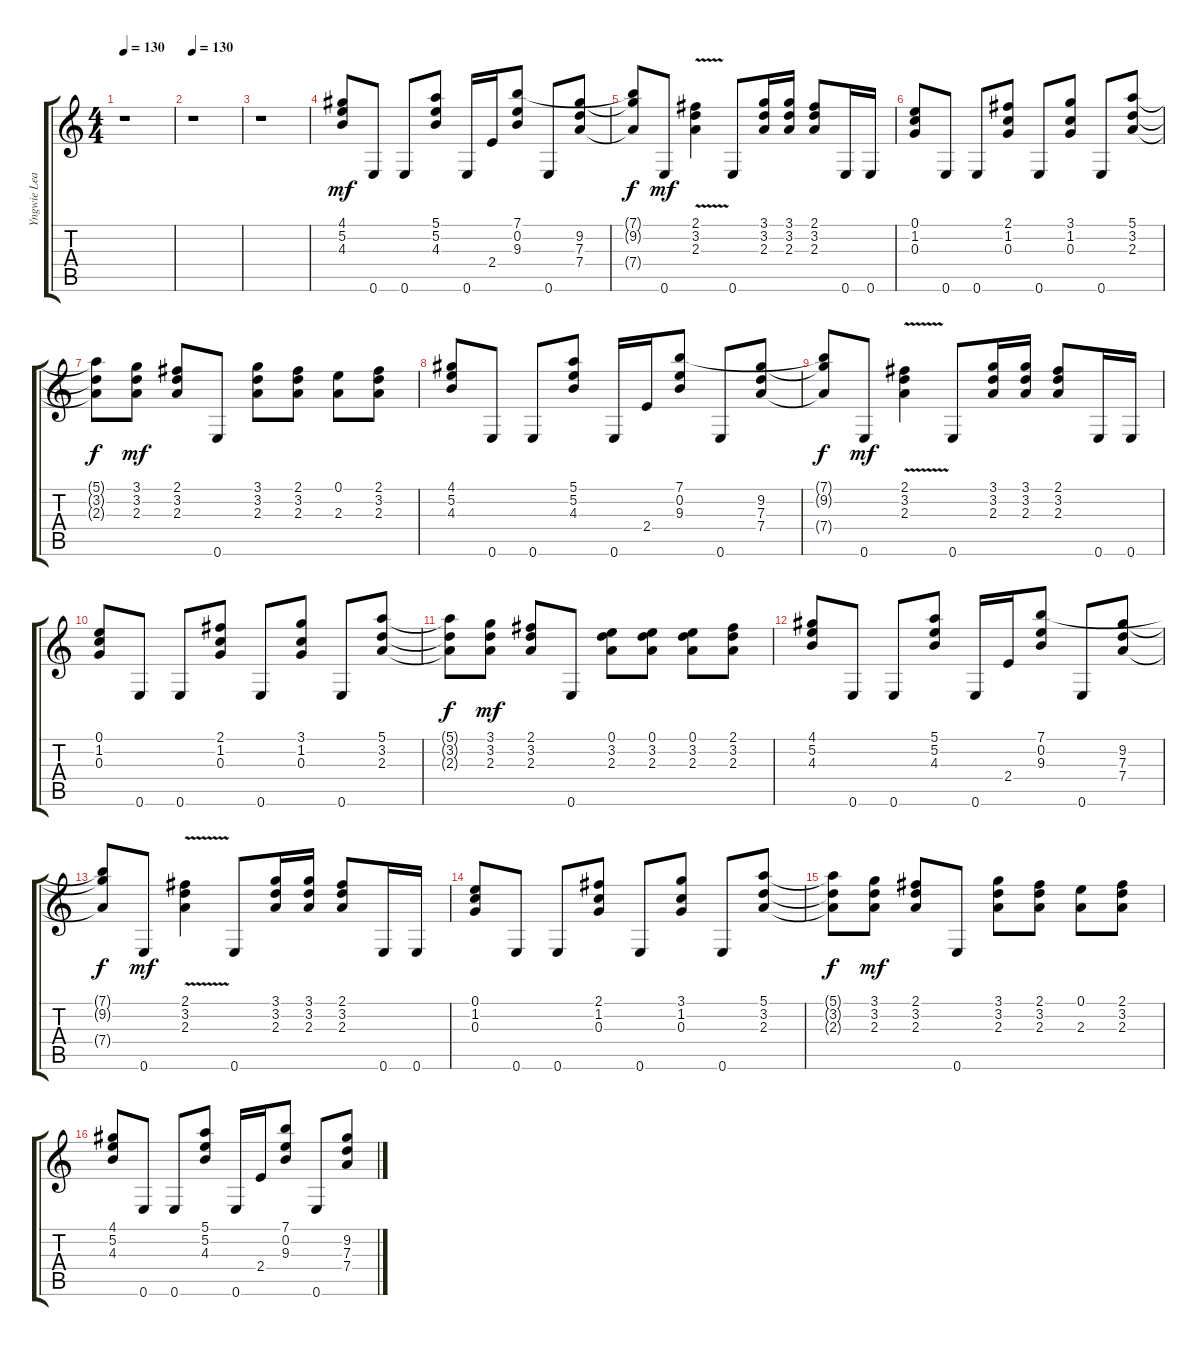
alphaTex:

\track ("Yngwie Lead" "Yngwie Lea") {instrument overdrivenguitar}
\staff {score tabs}
\tuning (E4 B3 G3 D3 A2 E2) {hide}
\ts (4 4)
\tempo 130
\clef g2
\ks c
r.1{dy mf} |
\tempo 130
r.1 |
r.1 |
(4.1 5.2 4.3).8 0.6.8 0.6.8 (5.1 5.2 4.3).8 0.6.16 2.4.16 (7.1 0.2 9.3).8 0.6.8 (9.2 7.3 7.4).8 |
(7.1{t} 9.2{t} 7.4{t}).8{dy f} 0.6.8{dy mf} (2.1{v} 3.2{v} 2.3{v}).4 0.6.8 (3.1 3.2 2.3).16 (3.1 3.2 2.3).16 (2.1 3.2 2.3).8 0.6.16 0.6.16 |
(0.1 1.2 0.3).8 0.6.8 0.6.8 (2.1 1.2 0.3).8 0.6.8 (3.1 1.2 0.3).8 0.6.8 (5.1 3.2 2.3).8 |
(5.1{t} 3.2{t} 2.3{t}).8{dy f} (3.1 3.2 2.3).8{dy mf} (2.1 3.2 2.3).8 0.6.8 (3.1 3.2 2.3).8 (2.1 3.2 2.3).8 (0.1 2.3).8 (2.1 3.2 2.3).8 |
(4.1 5.2 4.3).8 0.6.8 0.6.8 (5.1 5.2 4.3).8 0.6.16 2.4.16 (7.1 0.2 9.3).8 0.6.8 (9.2 7.3 7.4).8 |
(7.1{t} 9.2{t} 7.4{t}).8{dy f} 0.6.8{dy mf} (2.1{v} 3.2{v} 2.3{v}).4 0.6.8 (3.1 3.2 2.3).16 (3.1 3.2 2.3).16 (2.1 3.2 2.3).8 0.6.16 0.6.16 |
(0.1 1.2 0.3).8 0.6.8 0.6.8 (2.1 1.2 0.3).8 0.6.8 (3.1 1.2 0.3).8 0.6.8 (5.1 3.2 2.3).8 |
(5.1{t} 3.2{t} 2.3{t}).8{dy f} (3.1 3.2 2.3).8{dy mf} (2.1 3.2 2.3).8 0.6.8 (0.1 3.2 2.3).8 (0.1 3.2 2.3).8 (0.1 3.2 2.3).8 (2.1 3.2 2.3).8 |
(4.1 5.2 4.3).8 0.6.8 0.6.8 (5.1 5.2 4.3).8 0.6.16 2.4.16 (7.1 0.2 9.3).8 0.6.8 (9.2 7.3 7.4).8 |
(7.1{t} 9.2{t} 7.4{t}).8{dy f} 0.6.8{dy mf} (2.1{v} 3.2{v} 2.3{v}).4 0.6.8 (3.1 3.2 2.3).16 (3.1 3.2 2.3).16 (2.1 3.2 2.3).8 0.6.16 0.6.16 |
(0.1 1.2 0.3).8 0.6.8 0.6.8 (2.1 1.2 0.3).8 0.6.8 (3.1 1.2 0.3).8 0.6.8 (5.1 3.2 2.3).8 |
(5.1{t} 3.2{t} 2.3{t}).8{dy f} (3.1 3.2 2.3).8{dy mf} (2.1 3.2 2.3).8 0.6.8 (3.1 3.2 2.3).8 (2.1 3.2 2.3).8 (0.1 2.3).8 (2.1 3.2 2.3).8 |
(4.1 5.2 4.3).8 0.6.8 0.6.8 (5.1 5.2 4.3).8 0.6.16 2.4.16 (7.1 0.2 9.3).8 0.6.8 (9.2 7.3 7.4).8
